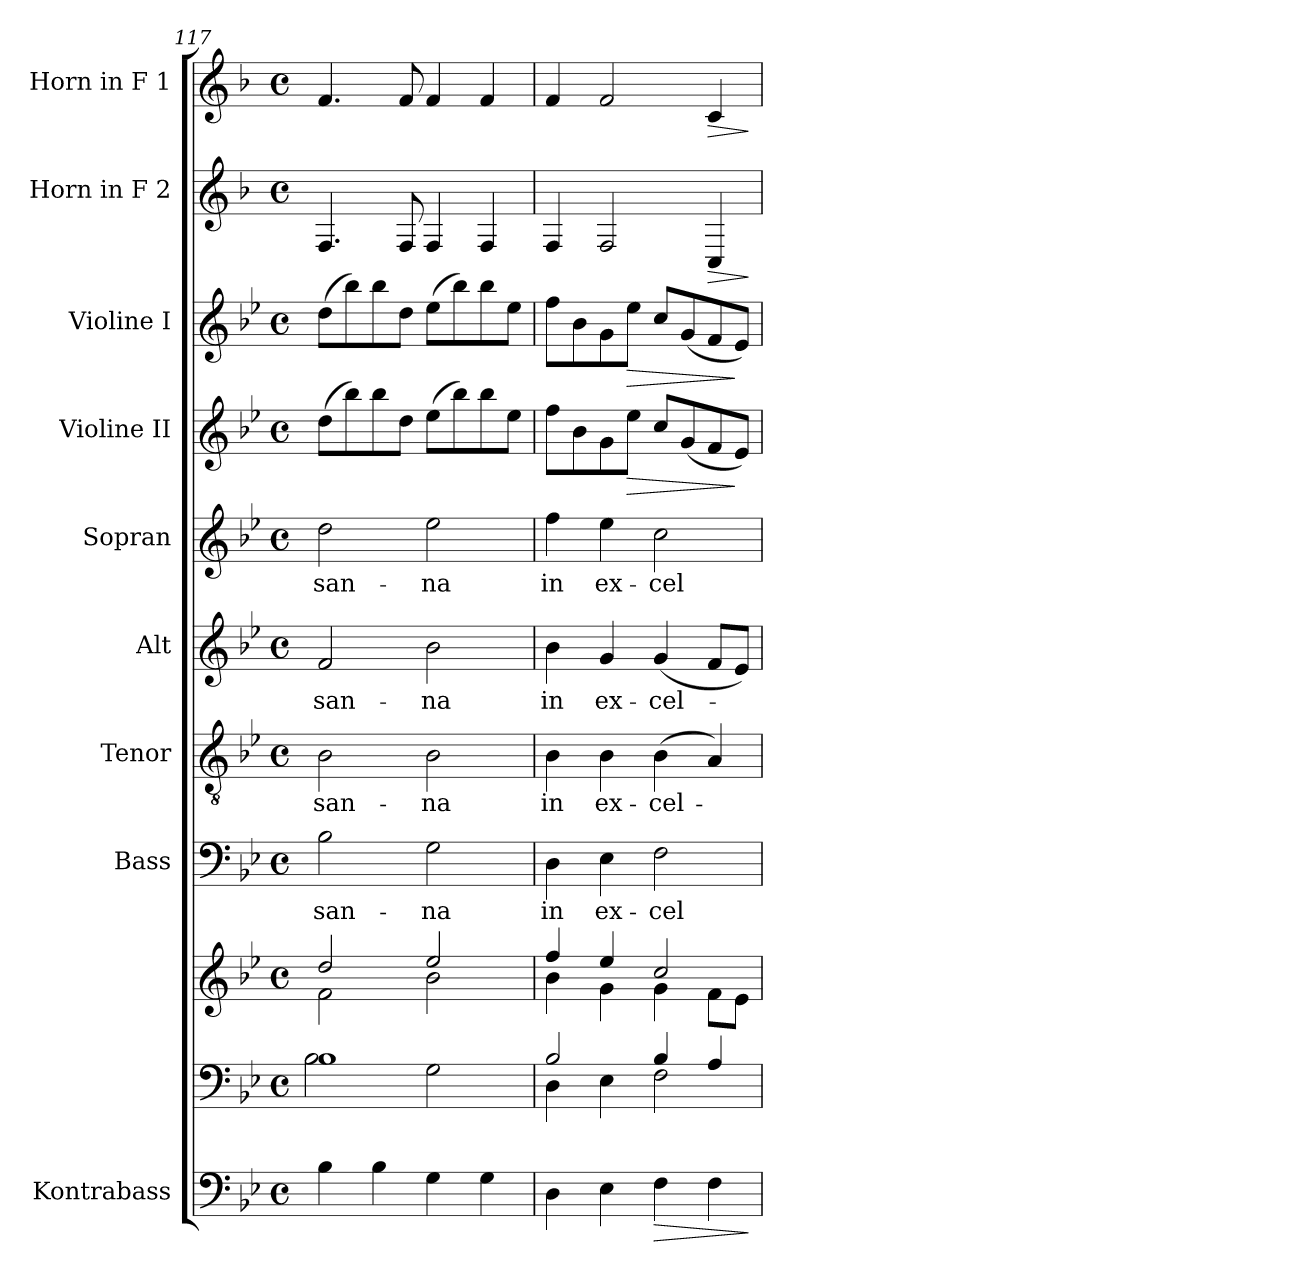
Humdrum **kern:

**kern	**dynam	**kern	**kern	**kern	**text	**kern	**text	**kern	**text	**kern	**text	**kern	**dynam	**kern	**dynam	**kern	**dynam	**kern	**dynam
*part10	*part10	*part9	*part9	*part8	*part8	*part7	*part7	*part6	*part6	*part5	*part5	*part4	*part4	*part3	*part3	*part2	*part2	*part1	*part1
*staff11	*staff11	*staff10	*staff9	*staff8	*staff8	*staff7	*staff7	*staff6	*staff6	*staff5	*staff5	*staff4	*staff4	*staff3	*staff3	*staff2	*staff2	*staff1	*staff1
*I"Kontrabass	*	*	*	*I"Bass	*	*I"Tenor	*	*I"Alt	*	*I"Sopran	*	*I"Violine II	*	*I"Violine I	*	*I"Horn in F 2	*	*I"Horn in F 1	*
*I'Kb.	*	*	*	*I'B.	*	*I'T.	*	*I'A.	*	*I'S.	*	*I'Vl. II	*	*I'Vl. I	*	*	*	*	*
*clefF4	*	*clefF4	*clefG2	*clefF4	*	*clefGv2	*	*clefG2	*	*clefG2	*	*clefG2	*	*clefG2	*	*clefG2	*	*clefG2	*
*ITrd7c12	*	*	*	*	*	*	*	*	*	*	*	*	*	*	*	*ITrd4c7	*	*ITrd4c7	*
*k[b-e-]	*	*k[b-e-]	*k[b-e-]	*k[b-e-]	*	*k[b-e-]	*	*k[b-e-]	*	*k[b-e-]	*	*k[b-e-]	*	*k[b-e-]	*	*k[b-e-]	*	*k[b-e-]	*
*B-:	*	*B-:	*B-:	*B-:	*	*B-:	*	*B-:	*	*B-:	*	*B-:	*	*B-:	*	*B-:	*	*B-:	*
*M4/4	*	*M4/4	*M4/4	*M4/4	*	*M4/4	*	*M4/4	*	*M4/4	*	*M4/4	*	*M4/4	*	*M4/4	*	*M4/4	*
*met(c)	*	*met(c)	*met(c)	*met(c)	*	*met(c)	*	*met(c)	*	*met(c)	*	*met(c)	*	*met(c)	*	*met(c)	*	*met(c)	*
=117	=117	=117	=117	=117	=117	=117	=117	=117	=117	=117	=117	=117	=117	=117	=117	=117	=117	=117	=117
*	*	*^	*^	*	*	*	*	*	*	*	*	*	*	*	*	*	*	*	*
!	!	!	!	!	!	!	!LO:LY:b	!	!LO:LY:b	!	!LO:LY:b	!	!LO:LY:b	!	!	!	!	!	!	!	!
4BB-\	.	1B-	2B-\	2dd/	2f\	2B-\	-san-	2B-\	-san-	2f/	-san-	2dd\	-san-	(>8dd\L	.	(>8dd\L	.	4.BB-/	.	4.B-/	.
.	.	.	.	.	.	.	.	.	.	.	.	.	.	8bb-\)	.	8bb-\)	.	.	.	.	.
4BB-\	.	.	.	.	.	.	.	.	.	.	.	.	.	8bb-\	.	8bb-\	.	.	.	.	.
.	.	.	.	.	.	.	.	.	.	.	.	.	.	8dd\J	.	8dd\J	.	8BB-/	.	8B-/	.
!	!	!	!	!	!	!	!LO:LY:b	!	!LO:LY:b	!	!LO:LY:b	!	!LO:LY:b	!	!	!	!	!	!	!	!
4GG\	.	.	2G\	2ee-/	2b-\	2G\	-na	2B-\	-na	2b-\	-na	2ee-\	-na	(>8ee-\L	.	(>8ee-\L	.	4BB-/	.	4B-/	.
.	.	.	.	.	.	.	.	.	.	.	.	.	.	8bb-\)	.	8bb-\)	.	.	.	.	.
4GG\	.	.	.	.	.	.	.	.	.	.	.	.	.	8bb-\	.	8bb-\	.	4BB-/	.	4B-/	.
.	.	.	.	.	.	.	.	.	.	.	.	.	.	8ee-\J	.	8ee-\J	.	.	.	.	.
=118	=118	=118	=118	=118	=118	=118	=118	=118	=118	=118	=118	=118	=118	=118	=118	=118	=118	=118	=118	=118	=118
!	!	!	!	!	!	!	!LO:LY:b	!	!LO:LY:b	!	!LO:LY:b	!	!LO:LY:b	!	!	!	!	!	!	!	!
4DD\	.	2B-/	4D\	4ff/	4b-\	4D\	in	4B-\	in	4b-\	in	4ff\	in	8ff\L	.	8ff\L	.	4BB-/	.	4B-/	.
.	.	.	.	.	.	.	.	.	.	.	.	.	.	8b-\	.	8b-\	.	.	.	.	.
!	!	!	!	!	!	!	!LO:LY:b	!	!LO:LY:b	!	!LO:LY:b	!	!LO:LY:b	!	!	!	!	!	!	!	!
4EE-\	.	.	4E-\	4ee-/	4g\	4E-\	ex-	4B-\	ex-	4g/	ex-	4ee-\	ex-	8g\	.	8g\	.	2BB-/	.	2B-/	.
!	!	!	!	!	!	!	!	!	!	!	!	!	!	!	!LO:HP:b	!	!LO:HP:b	!	!	!	!
.	.	.	.	.	.	.	.	.	.	.	.	.	.	8ee-\J	>	8ee-\J	>	.	.	.	.
!	!LO:HP:b	!	!	!	!	!	!LO:LY:b	!	!LO:LY:b	!	!LO:LY:b	!	!LO:LY:b	!	!	!	!	!	!	!	!
4FF\	>	4B-/	2F\	2cc/	4g\	2F\	-cel-	(>4B-\	-cel-	(<4g/	-cel-	2cc\	-cel-	8cc/L	.	8cc/L	.	.	.	.	.
.	.	.	.	.	.	.	.	.	.	.	.	.	.	(<8g/	.	(<8g/	.	.	.	.	.
!	!	!	!	!	!	!	!	!	!	!	!	!	!	!	!	!	!	!	!LO:HP:b	!	!LO:HP:b
4FF\	.	4A/	.	.	8f\L	.	.	4A/)	.	8f/L	.	.	.	8f/	.	8f/	.	4FF/	>	4F/	>
.	.	.	.	.	8e-\J	.	.	.	.	8e-/J)	.	.	.	8e-/J)	]	8e-/J)	]	.	.	.	.
*	*	*v	*v	*	*	*	*	*	*	*	*	*	*	*	*	*	*	*	*	*	*
*	*	*	*v	*v	*	*	*	*	*	*	*	*	*	*	*	*	*	*	*	*
.	]	.	.	.	.	.	.	.	.	.	.	.	.	.	.	.	]	.	]
=	=	=	=	=	=	=	=	=	=	=	=	=	=	=	=	=	=	=	=
*-	*-	*-	*-	*-	*-	*-	*-	*-	*-	*-	*-	*-	*-	*-	*-	*-	*-	*-	*-
